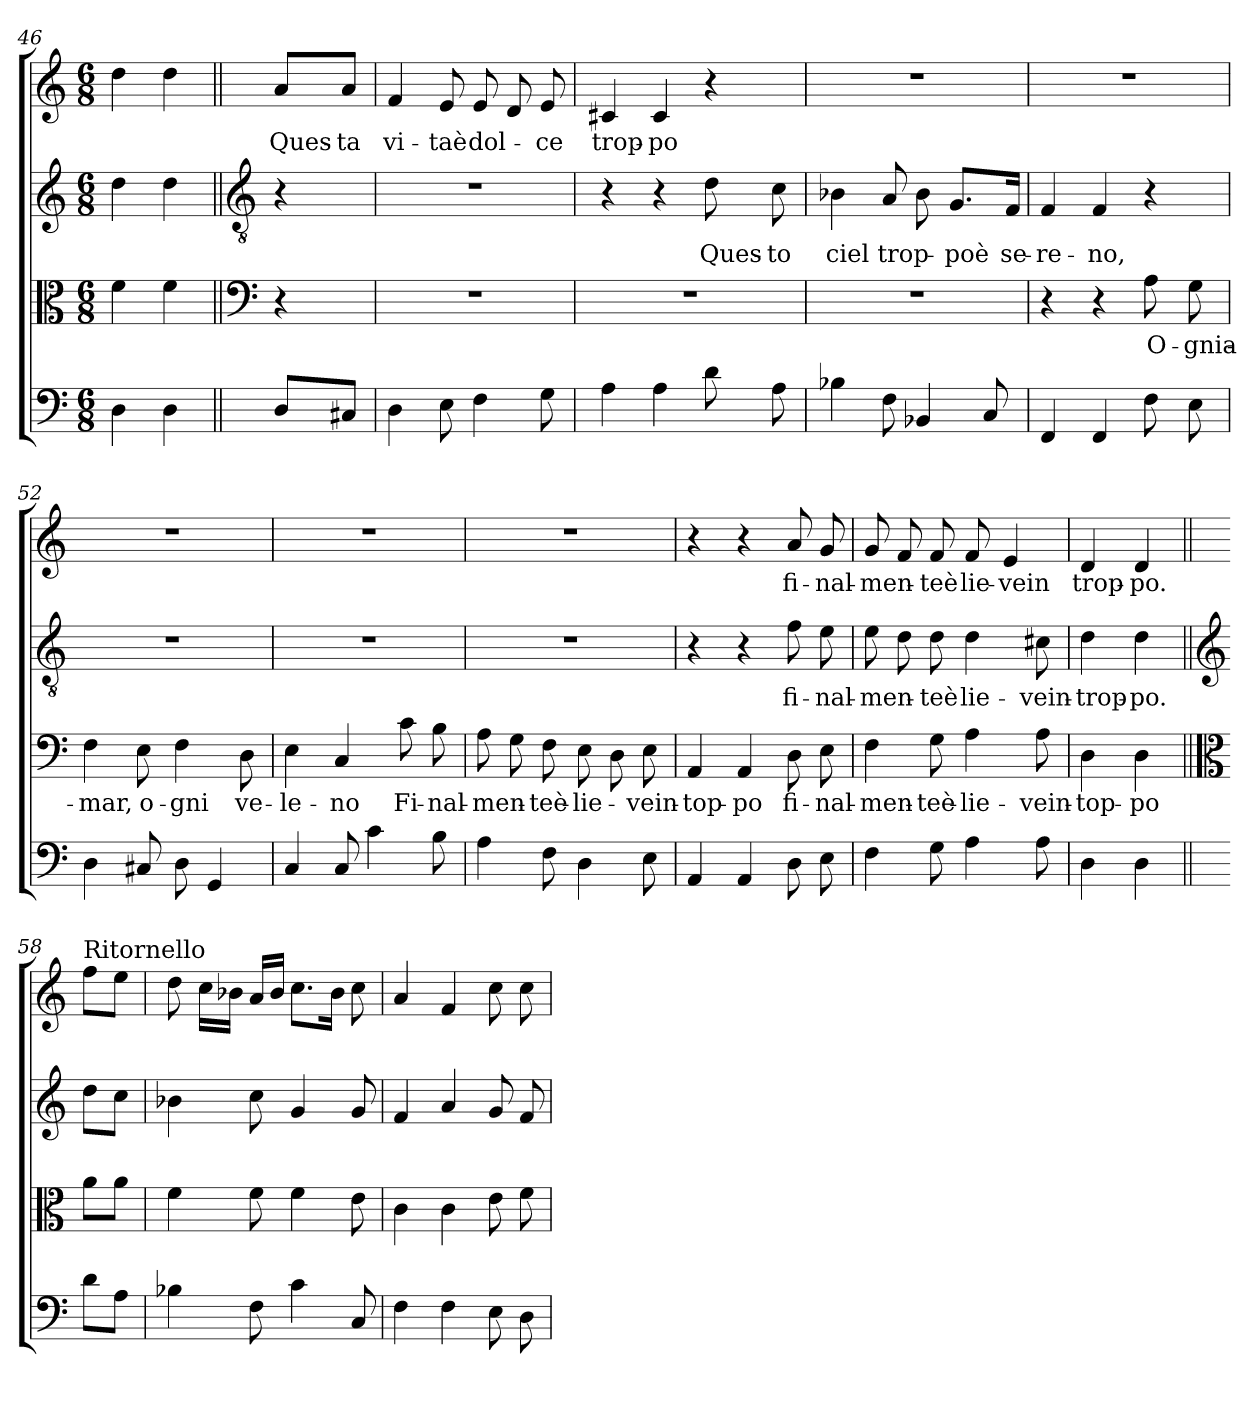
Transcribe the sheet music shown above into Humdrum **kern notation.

**kern	**kern	**text	**kern	**text	**kern	**text
*part4	*part3	*part3	*part2	*part2	*part1	*part1
*staff4	*staff3	*staff3	*staff2	*staff2	*staff1	*staff1
*clefF4	*clefC3	*	*clefG2	*	*clefG2	*
*k[]	*k[]	*	*k[]	*	*k[]	*
*C:	*C:	*	*C:	*	*C:	*
*M6/8	*M6/8	*	*M6/8	*	*M6/8	*
=46	=46	=46	=46	=46	=46	=46
4D\	4f\	.	4dd\	.	4dd\	.
4D\	4f\	.	4dd\	.	4dd\	.
=47||	=47||	=47||	=47||	=47||	=47||	=47||
*	*clefF4	*	*clefGv2	*	*	*
8D/L	4r	.	4r	.	8a/L	Ques-
8C#X/J	.	.	.	.	8a/J	-ta
=48	=48	=48	=48	=48	=48	=48
4D\	2.r	.	2.r	.	4f/	vi-
8E\	.	.	.	.	8e/	-taè
4F\	.	.	.	.	8e/	dol-
.	.	.	.	.	8d/	.
8G\	.	.	.	.	8e/	-ce
=49	=49	=49	=49	=49	=49	=49
4A\	2.r	.	4r	.	4c#X/	trop-
4A\	.	.	4r	.	4c#/	-po
8d\	.	.	8d\	Ques-	4r	.
8A\	.	.	8c\	-to	.	.
!!LO:LB:g=z
=50	=50	=50	=50	=50	=50	=50
4B-X\	2.r	.	4B-X\	ciel	2.r	.
8F\	.	.	8A/	trop-	.	.
4BB-X/	.	.	8B-\	.	.	.
.	.	.	8.G/L	-poè	.	.
8C/	.	.	.	.	.	.
.	.	.	16F/Jk	se-	.	.
=51	=51	=51	=51	=51	=51	=51
4FF/	4r	.	4F/	-re-	2.r	.
4FF/	4r	.	4F/	-no,	.	.
8F\	8A\	O-	4r	.	.	.
8E\	8G\	-gnia-	.	.	.	.
=52	=52	=52	=52	=52	=52	=52
4D\	4F\	-mar,	2.r	.	2.r	.
8C#X/	8E\	o-	.	.	.	.
8D\	4F\	-gni	.	.	.	.
4GG/	.	.	.	.	.	.
.	8D\	ve-	.	.	.	.
=53	=53	=53	=53	=53	=53	=53
4C/	4E\	-le-	2.r	.	2.r	.
8C/	4C/	-no	.	.	.	.
4c\	.	.	.	.	.	.
.	8c\	Fi-	.	.	.	.
8B\	8B\	-nal-	.	.	.	.
=54	=54	=54	=54	=54	=54	=54
4A\	8A\	-men-	2.r	.	2.r	.
.	8G\	.	.	.	.	.
8F\	8F\	-teè-	.	.	.	.
4D\	8E\	-lie-	.	.	.	.
.	8D\	.	.	.	.	.
8E\	8E\	-vein-	.	.	.	.
=55	=55	=55	=55	=55	=55	=55
4AA/	4AA/	-top-	4r	.	4r	.
4AA/	4AA/	-po	4r	.	4r	.
8D\	8D\	fi-	8f\	fi-	8a/	fi-
8E\	8E\	-nal-	8e\	-nal-	8g/	-nal-
!!LO:PB:g=z
=56	=56	=56	=56	=56	=56	=56
4F\	4F\	-men-	8e\	-men-	8g/	-men-
.	.	.	8d\	.	8f/	.
8G\	8G\	-teè-	8d\	-teè	8f/	-teè
4A\	4A\	-lie-	4d\	lie-	8f/	lie-
.	.	.	.	.	4e/	-vein
8A\	8A\	-vein-	8c#X\	-vein-	.	.
=57	=57	=57	=57	=57	=57	=57
4D\	4D\	-top-	4d\	-trop-	4d/	trop-
4D\	4D\	-po	4d\	-po.	4d/	-po.
=58||	=58||	=58||	=58||	=58||	=58||	=58||
*	*clefC3	*	*clefG2	*	*	*
!	!	!	!	!	!LO:TX:a:t=Ritornello	!
8d\L	8a\L	.	8dd\L	.	8ff\L	.
8A\J	8a\J	.	8cc\J	.	8ee\J	.
=59	=59	=59	=59	=59	=59	=59
4B-X\	4f\	.	4b-X\	.	8dd\	.
.	.	.	.	.	16cc\LL	.
.	.	.	.	.	16b-X\JJ	.
8F\	8f\	.	8cc\	.	16a/LL	.
.	.	.	.	.	16b-/JJ	.
4c\	4f\	.	4g/	.	8.cc\L	.
.	.	.	.	.	16b-\Jk	.
8C/	8e\	.	8g/	.	8cc\	.
=60	=60	=60	=60	=60	=60	=60
4F\	4c\	.	4f/	.	4a/	.
4F\	4c\	.	4a/	.	4f/	.
8E\	8e\	.	8g/	.	8cc\	.
8D\	8f\	.	8f/	.	8cc\	.
=	=	=	=	=	=	=
*-	*-	*-	*-	*-	*-	*-
